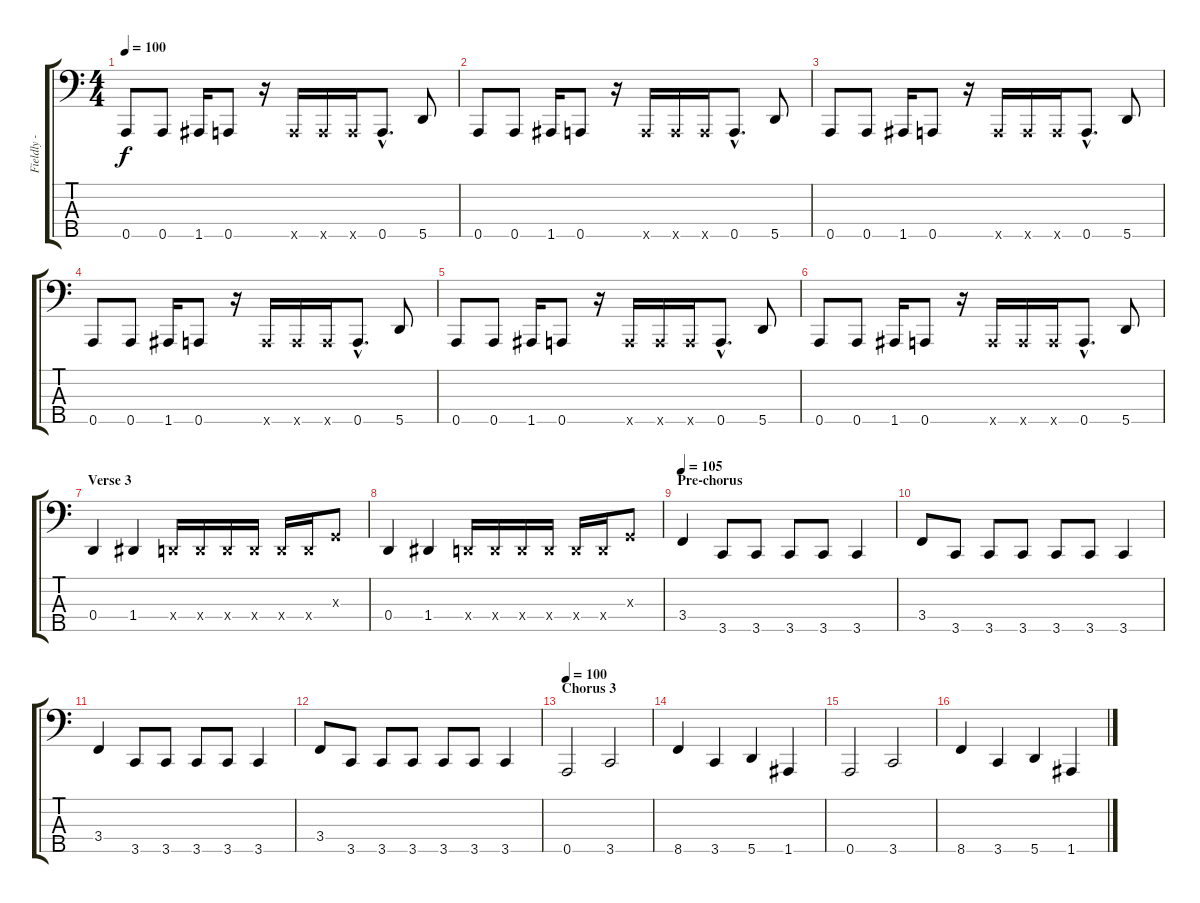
\track ("Fieldly - Bass" "Fieldly - ") {instrument electricbassfinger}
\staff {score tabs}
\tuning (F2 C2 G1 D1 A0) {hide}
\ts (4 4)
\tempo 100
\clef f4
\ks c
0.5.8{dy f} 0.5.8 1.5.16 0.5.8 r.16 0.5{x}.16 0.5{x}.16 0.5{x}.16 0.5{hac}.8{d} 5.5.8 |
0.5.8 0.5.8 1.5.16 0.5.8 r.16 0.5{x}.16 0.5{x}.16 0.5{x}.16 0.5{hac}.8{d} 5.5.8 |
0.5.8 0.5.8 1.5.16 0.5.8 r.16 0.5{x}.16 0.5{x}.16 0.5{x}.16 0.5{hac}.8{d} 5.5.8 |
0.5.8 0.5.8 1.5.16 0.5.8 r.16 0.5{x}.16 0.5{x}.16 0.5{x}.16 0.5{hac}.8{d} 5.5.8 |
0.5.8 0.5.8 1.5.16 0.5.8 r.16 0.5{x}.16 0.5{x}.16 0.5{x}.16 0.5{hac}.8{d} 5.5.8 |
0.5.8 0.5.8 1.5.16 0.5.8 r.16 0.5{x}.16 0.5{x}.16 0.5{x}.16 0.5{hac}.8{d} 5.5.8 |
\section ("" "Verse 3")
0.4.4 1.4.4 0.4{x}.16 0.4{x}.16 0.4{x}.16 0.4{x}.16 0.4{x}.16 0.4{x}.16 0.3{x}.8 |
0.4.4 1.4.4 0.4{x}.16 0.4{x}.16 0.4{x}.16 0.4{x}.16 0.4{x}.16 0.4{x}.16 0.3{x}.8 |
\section ("" "Pre-chorus")
\tempo 105
3.4.4{instrument electricbassfinger} 3.5.8 3.5.8 3.5.8 3.5.8 3.5.4 |
3.4.8 3.5.8 3.5.8 3.5.8 3.5.8 3.5.8 3.5.4 |
3.4.4 3.5.8 3.5.8 3.5.8 3.5.8 3.5.4 |
3.4.8 3.5.8 3.5.8 3.5.8 3.5.8 3.5.8 3.5.4 |
\section ("" "Chorus 3")
\tempo 100
0.5.2 3.5.2 |
8.5.4 3.5.4 5.5.4 1.5.4 |
0.5.2 3.5.2 |
8.5.4 3.5.4 5.5.4 1.5.4
